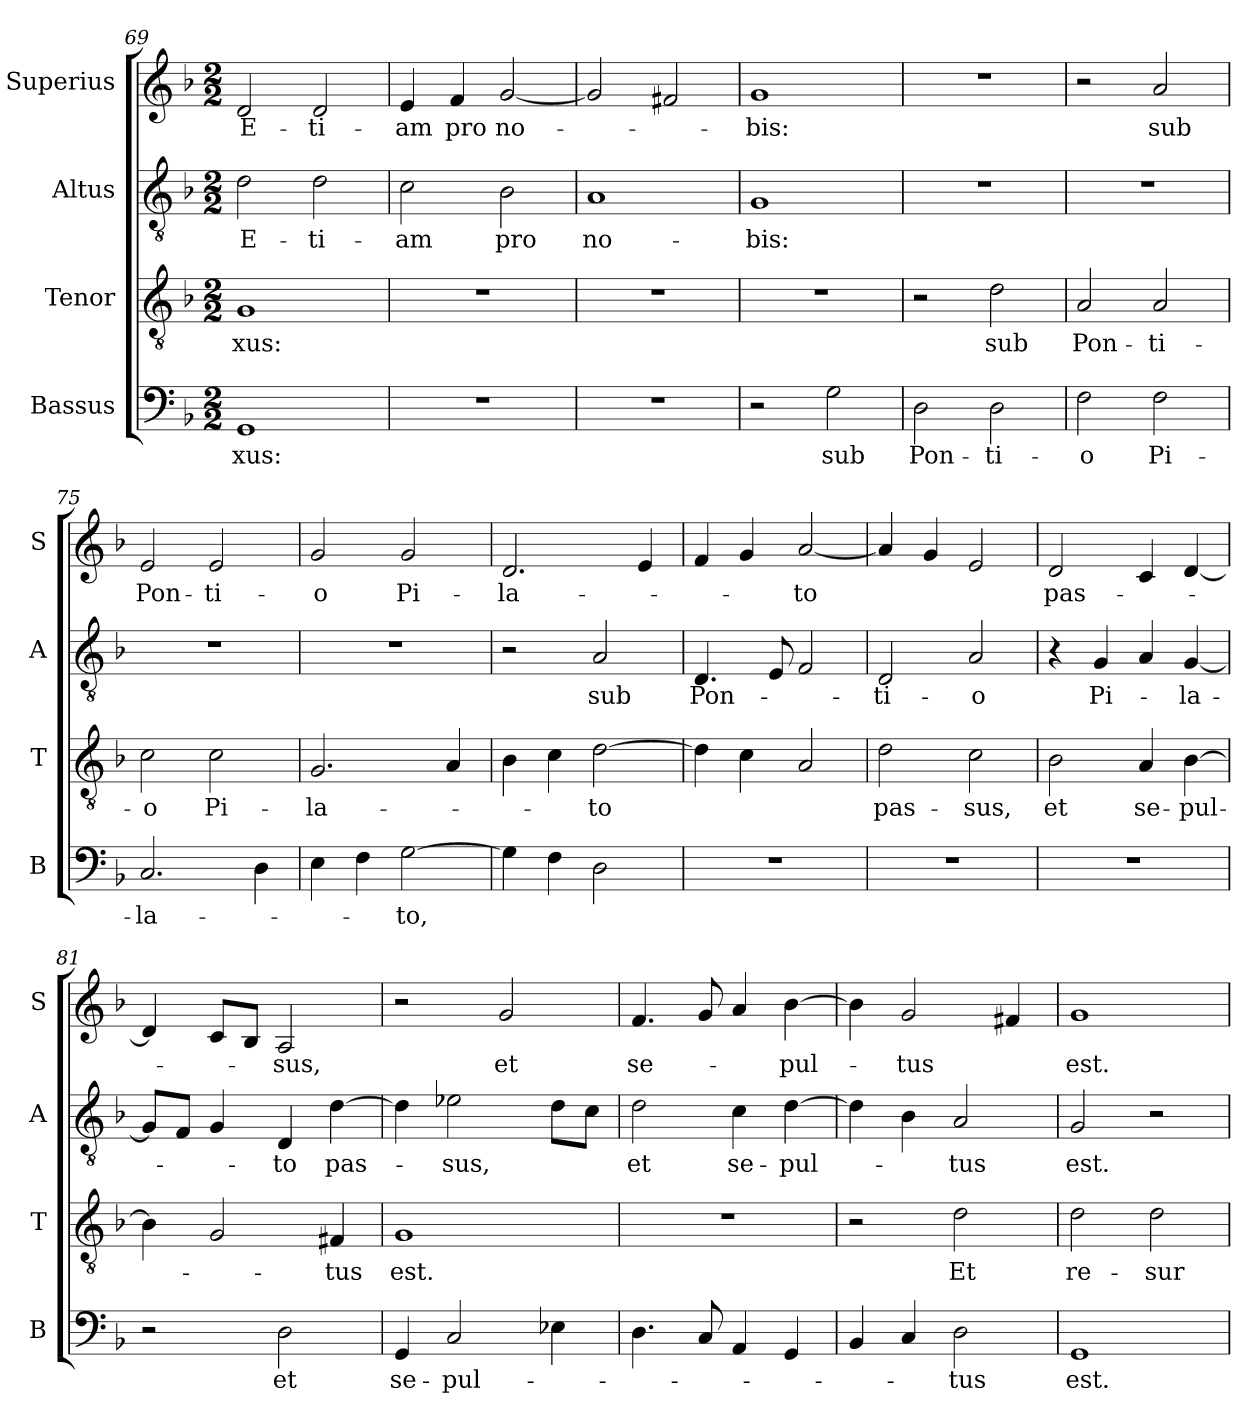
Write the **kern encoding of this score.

**kern	**text	**kern	**text	**kern	**text	**kern	**text
*part4	*part4	*part3	*part3	*part2	*part2	*part1	*part1
*staff4	*staff4	*staff3	*staff3	*staff2	*staff2	*staff1	*staff1
*I"Bassus	*	*I"Tenor	*	*I"Altus	*	*I"Superius	*
*I'B	*	*I'T	*	*I'A	*	*I'S	*
*clefF4	*	*clefGv2	*	*clefGv2	*	*clefG2	*
*k[b-]	*	*k[b-]	*	*k[b-]	*	*k[b-]	*
*M2/2	*	*M2/2	*	*M2/2	*	*M2/2	*
=69	=69	=69	=69	=69	=69	=69	=69
1GG	-xus:	1G	-xus:	2d	E-	2d	E-
.	.	.	.	2d	-ti-	2d	-ti-
=70	=70	=70	=70	=70	=70	=70	=70
1r	.	1r	.	2c	-am	4e	-am
.	.	.	.	.	.	4f	pro
.	.	.	.	2B-	pro	[2g	no-
=71	=71	=71	=71	=71	=71	=71	=71
1r	.	1r	.	1A	no-	2g]	.
.	.	.	.	.	.	2f#X	.
=72	=72	=72	=72	=72	=72	=72	=72
2r	.	1r	.	1G	-bis:	1g	-bis:
2G	sub	.	.	.	.	.	.
=73	=73	=73	=73	=73	=73	=73	=73
2D	Pon-	2r	.	1r	.	1r	.
2D	-ti-	2d	sub	.	.	.	.
=74	=74	=74	=74	=74	=74	=74	=74
2F	-o	2A	Pon-	1r	.	2r	.
2F	Pi-	2A	-ti-	.	.	2a	sub
=75	=75	=75	=75	=75	=75	=75	=75
2.C	-la-	2c	-o	1r	.	2e	Pon-
.	.	2c	Pi-	.	.	2e	-ti-
4D	.	.	.	.	.	.	.
=76	=76	=76	=76	=76	=76	=76	=76
4E	.	2.G	-la-	1r	.	2g	-o
4F	.	.	.	.	.	.	.
[2G	-to,	.	.	.	.	2g	Pi-
.	.	4A	.	.	.	.	.
=77	=77	=77	=77	=77	=77	=77	=77
4G]	.	4B-	.	2r	.	2.d	-la-
4F	.	4c	.	.	.	.	.
2D	.	[2d	-to	2A	sub	.	.
.	.	.	.	.	.	4e	.
=78	=78	=78	=78	=78	=78	=78	=78
1r	.	4d]	.	4.D	Pon-	4f	.
.	.	4c	.	.	.	4g	.
.	.	.	.	8E	.	.	.
.	.	2A	.	2F	.	[2a	-to
=79	=79	=79	=79	=79	=79	=79	=79
1r	.	2d	pas-	2D	-ti-	4a]	.
.	.	.	.	.	.	4g	.
.	.	2c	-sus,	2A	-o	2e	.
=80	=80	=80	=80	=80	=80	=80	=80
1r	.	2B-	et	4r	.	2d	pas-
.	.	.	.	4G	Pi-	.	.
.	.	4A	se-	4A	.	4c	.
.	.	[4B-	-pul-	[4G	-la-	[4d	.
=81	=81	=81	=81	=81	=81	=81	=81
2r	.	4B-]	.	8GL]	.	4d]	.
.	.	.	.	8FJ	.	.	.
.	.	2G	.	4G	.	8cL	.
.	.	.	.	.	.	8B-J	.
2D	et	.	.	4D	-to	2A	-sus,
.	.	4F#X	-tus	[4d	pas-	.	.
=82	=82	=82	=82	=82	=82	=82	=82
4GG	se-	1G	est.	4d]	.	2r	.
2C	-pul-	.	.	2e-X	-sus,	.	.
.	.	.	.	.	.	2g	et
4E-X	.	.	.	8dL	.	.	.
.	.	.	.	8cJ	.	.	.
=83	=83	=83	=83	=83	=83	=83	=83
4.D	.	1r	.	2d	et	4.f	se-
8C	.	.	.	.	.	8g	.
4AA	.	.	.	4c	se-	4a	.
4GG	.	.	.	[4d	-pul-	[4b-	-pul-
=84	=84	=84	=84	=84	=84	=84	=84
4BB-	.	2r	.	4d]	.	4b-]	.
4C	.	.	.	4B-	.	2g	-tus
2D	-tus	2d	Et	2A	-tus	.	.
.	.	.	.	.	.	4f#X	.
=85	=85	=85	=85	=85	=85	=85	=85
1GG	est.	2d	re-	2G	est.	1g	est.
.	.	2d	-sur-	2r	.	.	.
=	=	=	=	=	=	=	=
*-	*-	*-	*-	*-	*-	*-	*-
